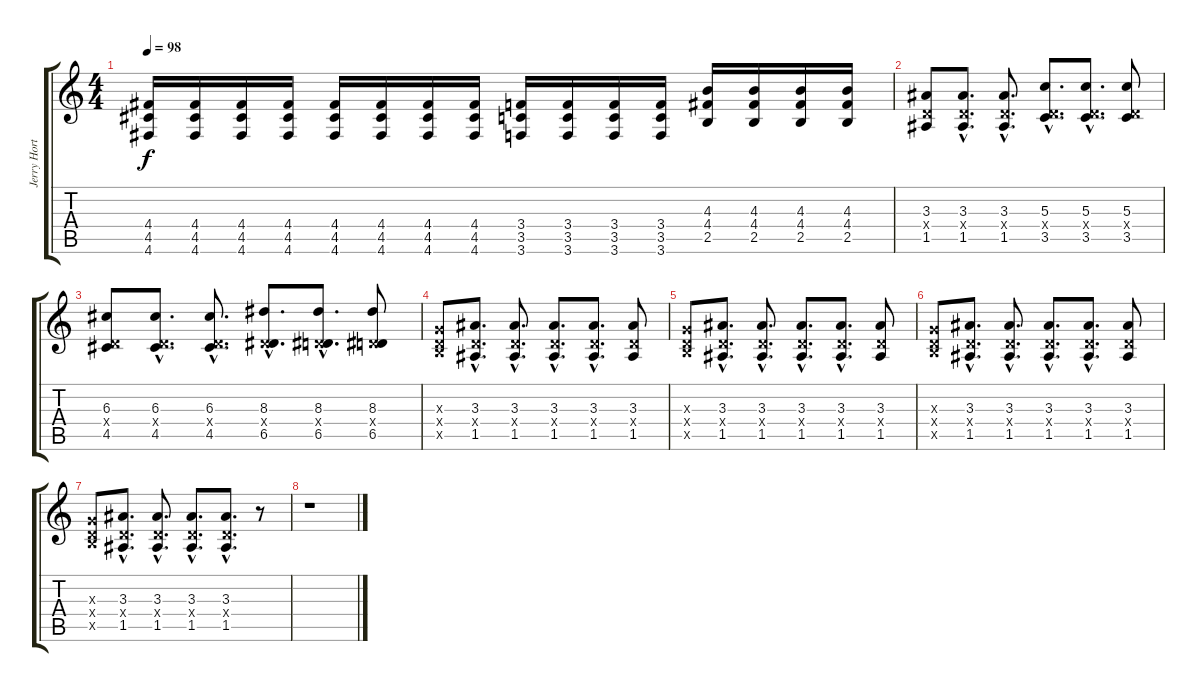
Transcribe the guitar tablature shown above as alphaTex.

\track ("Jerry Horton - 2nd Guitar" "Jerry Hort") {instrument overdrivenguitar}
\staff {score tabs}
\tuning (E4 B3 G3 D3 A2 D2) {hide}
\ts (4 4)
\tempo 98
\clef g2
\ks c
(4.4 4.5 4.6).16{dy f} (4.4 4.5 4.6).16 (4.4 4.5 4.6).16 (4.4 4.5 4.6).16 (4.4 4.5 4.6).16 (4.4 4.5 4.6).16 (4.4 4.5 4.6).16 (4.4 4.5 4.6).16 (3.4 3.5 3.6).16 (3.4 3.5 3.6).16 (3.4 3.5 3.6).16 (3.4 3.5 3.6).16 (4.3 4.4 2.5).16 (4.3 4.4 2.5).16 (4.3 4.4 2.5).16 (4.3 4.4 2.5).16 |
(3.3 0.4{x} 1.5).8 (3.3{hac} 0.4{hac x} 1.5{hac}).8{d} (3.3{hac} 0.4{hac x} 1.5{hac}).8{d} (5.3{hac} 0.4{hac x} 3.5{hac}).8{d} (5.3{hac} 0.4{hac x} 3.5{hac}).8{d} (5.3 0.4{x} 3.5).8 |
(6.3 0.4{x} 4.5).8 (6.3{hac} 0.4{hac x} 4.5{hac}).8{d} (6.3{hac} 0.4{hac x} 4.5{hac}).8{d} (8.3{hac} 0.4{hac x} 6.5{hac}).8{d} (8.3{hac} 0.4{hac x} 6.5{hac}).8{d} (8.3 0.4{x} 6.5).8 |
(0.3{x} 0.4{x} 2.5{x}).8 (3.3{hac} 0.4{hac x} 1.5{hac}).8{d} (3.3{hac} 0.4{hac x} 1.5{hac}).8{d} (3.3{hac} 0.4{hac x} 1.5{hac}).8{d} (3.3{hac} 0.4{hac x} 1.5{hac}).8{d} (3.3 0.4{x} 1.5).8 |
(0.3{x} 0.4{x} 2.5{x}).8 (3.3{hac} 0.4{hac x} 1.5{hac}).8{d} (3.3{hac} 0.4{hac x} 1.5{hac}).8{d} (3.3{hac} 0.4{hac x} 1.5{hac}).8{d} (3.3{hac} 0.4{hac x} 1.5{hac}).8{d} (3.3 0.4{x} 1.5).8 |
(0.3{x} 0.4{x} 2.5{x}).8 (3.3{hac} 0.4{hac x} 1.5{hac}).8{d} (3.3{hac} 0.4{hac x} 1.5{hac}).8{d} (3.3{hac} 0.4{hac x} 1.5{hac}).8{d} (3.3{hac} 0.4{hac x} 1.5{hac}).8{d} (3.3 0.4{x} 1.5).8 |
(0.3{x} 0.4{x} 2.5{x}).8 (3.3{hac} 0.4{hac x} 1.5{hac}).8{d} (3.3{hac} 0.4{hac x} 1.5{hac}).8{d} (3.3{hac} 0.4{hac x} 1.5{hac}).8{d} (3.3{hac} 0.4{hac x} 1.5{hac}).8{d} r.8 |
r.1
